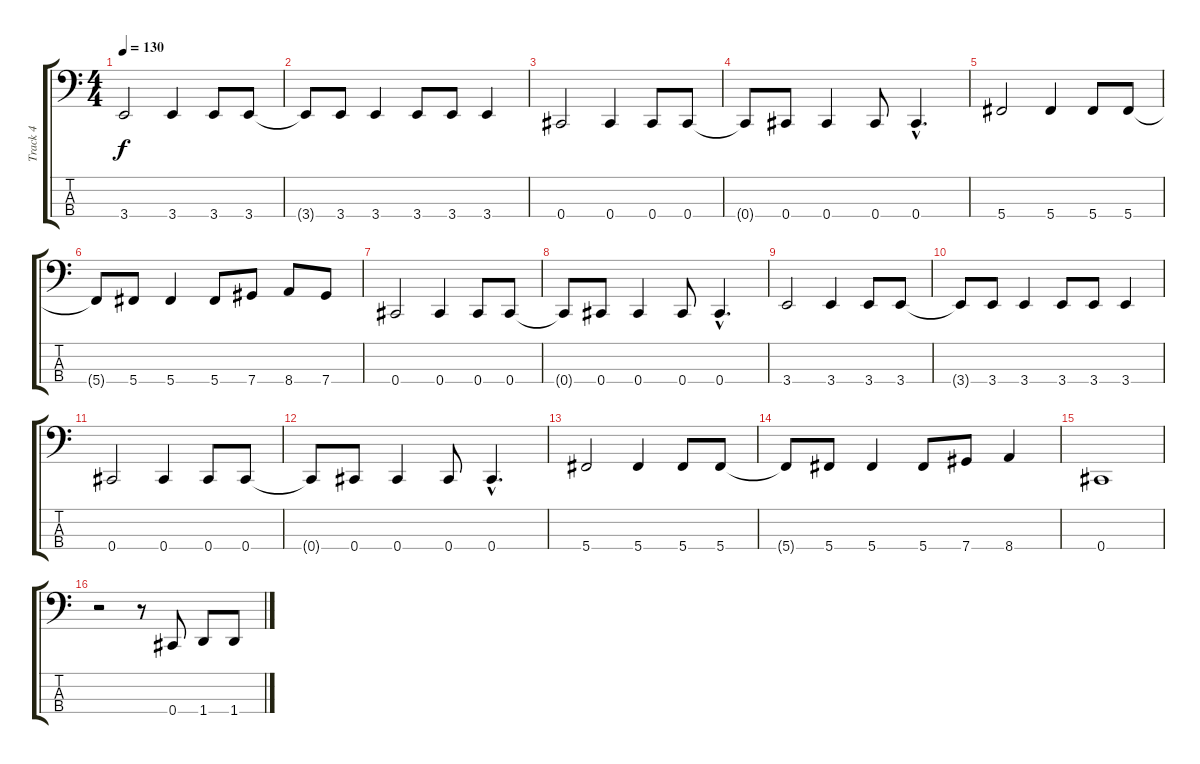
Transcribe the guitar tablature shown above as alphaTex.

\track ("Track 4" "Track 4") {instrument electricbasspick}
\staff {score tabs}
\tuning (Gb2 Db2 Ab1 Db1) {hide}
\ts (4 4)
\tempo 130
\clef f4
\ks c
3.4.2{dy f} 3.4.4 3.4.8 3.4.8 |
3.4{t}.8 3.4.8 3.4.4 3.4.8 3.4.8 3.4.4 |
0.4.2 0.4.4 0.4.8 0.4.8 |
0.4{t}.8 0.4.8 0.4.4 0.4.8 0.4{hac}.4{d} |
5.4.2 5.4.4 5.4.8 5.4.8 |
5.4{t}.8 5.4.8 5.4.4 5.4.8 7.4.8 8.4.8 7.4.8 |
0.4.2 0.4.4 0.4.8 0.4.8 |
0.4{t}.8 0.4.8 0.4.4 0.4.8 0.4{hac}.4{d} |
3.4.2 3.4.4 3.4.8 3.4.8 |
3.4{t}.8 3.4.8 3.4.4 3.4.8 3.4.8 3.4.4 |
0.4.2 0.4.4 0.4.8 0.4.8 |
0.4{t}.8 0.4.8 0.4.4 0.4.8 0.4{hac}.4{d} |
5.4.2 5.4.4 5.4.8 5.4.8 |
5.4{t}.8 5.4.8 5.4.4 5.4.8 7.4.8 8.4.4 |
0.4.1 |
r.2 r.8 0.4.8 1.4.8 1.4.8
